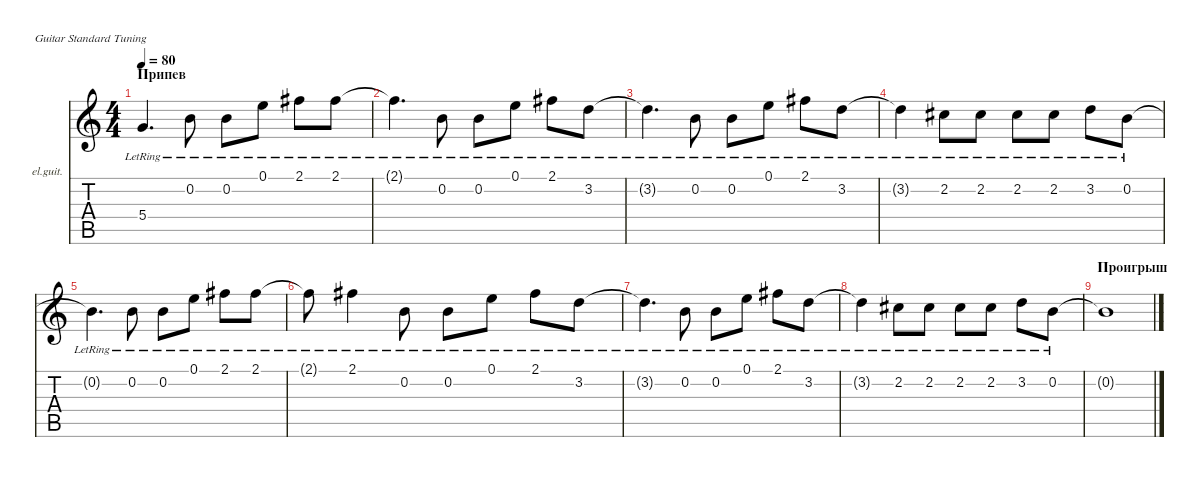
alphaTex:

\defaultSystemsLayout 4
\hideDynamics
\bracketExtendMode nobrackets
\firstSystemTrackNameOrientation horizontal
\otherSystemsTrackNameOrientation horizontal
\track ("Clean Guitar" "el.guit.") {instrument electricguitarclean}
\staff {score tabs}
\tuning (E4 B3 G3 D3 A2 E2)
\ts (4 4)
\section ("" "Припев")
\tempo 80
\clef g2
\ks c
5.4{lr t}.4{d dy mf} 0.2{lr}.8 0.2{lr}.8 0.1{lr}.8 2.1{lr}.8 2.1{lr}.8 |
2.1{lr t}.4{d} 0.2{lr}.8 0.2{lr}.8 0.1{lr}.8 2.1{lr}.8 3.2{lr}.8 |
3.2{lr t}.4{d} 0.2{lr}.8 0.2{lr}.8 0.1{lr}.8 2.1{lr}.8 3.2{lr}.8 |
3.2{lr t}.4 2.2{lr}.8 2.2{lr}.8 2.2{lr}.8 2.2{lr}.8 3.2{lr}.8 0.2{lr}.8 |
0.2{lr t}.4{d} 0.2{lr}.8 0.2{lr}.8 0.1{lr}.8 2.1{lr}.8 2.1{lr}.8 |
2.1{lr t}.8 2.1{lr}.4 0.2{lr}.8 0.2{lr}.8 0.1{lr}.8 2.1{lr}.8 3.2{lr}.8 |
3.2{lr t}.4{d} 0.2{lr}.8 0.2{lr}.8 0.1{lr}.8 2.1{lr}.8 3.2{lr}.8 |
3.2{lr t}.4 2.2{lr}.8 2.2{lr}.8 2.2{lr}.8 2.2{lr}.8 3.2{lr}.8 0.2{lr}.8 |
\section ("" "Проигрыш")
0.2{t}.1
